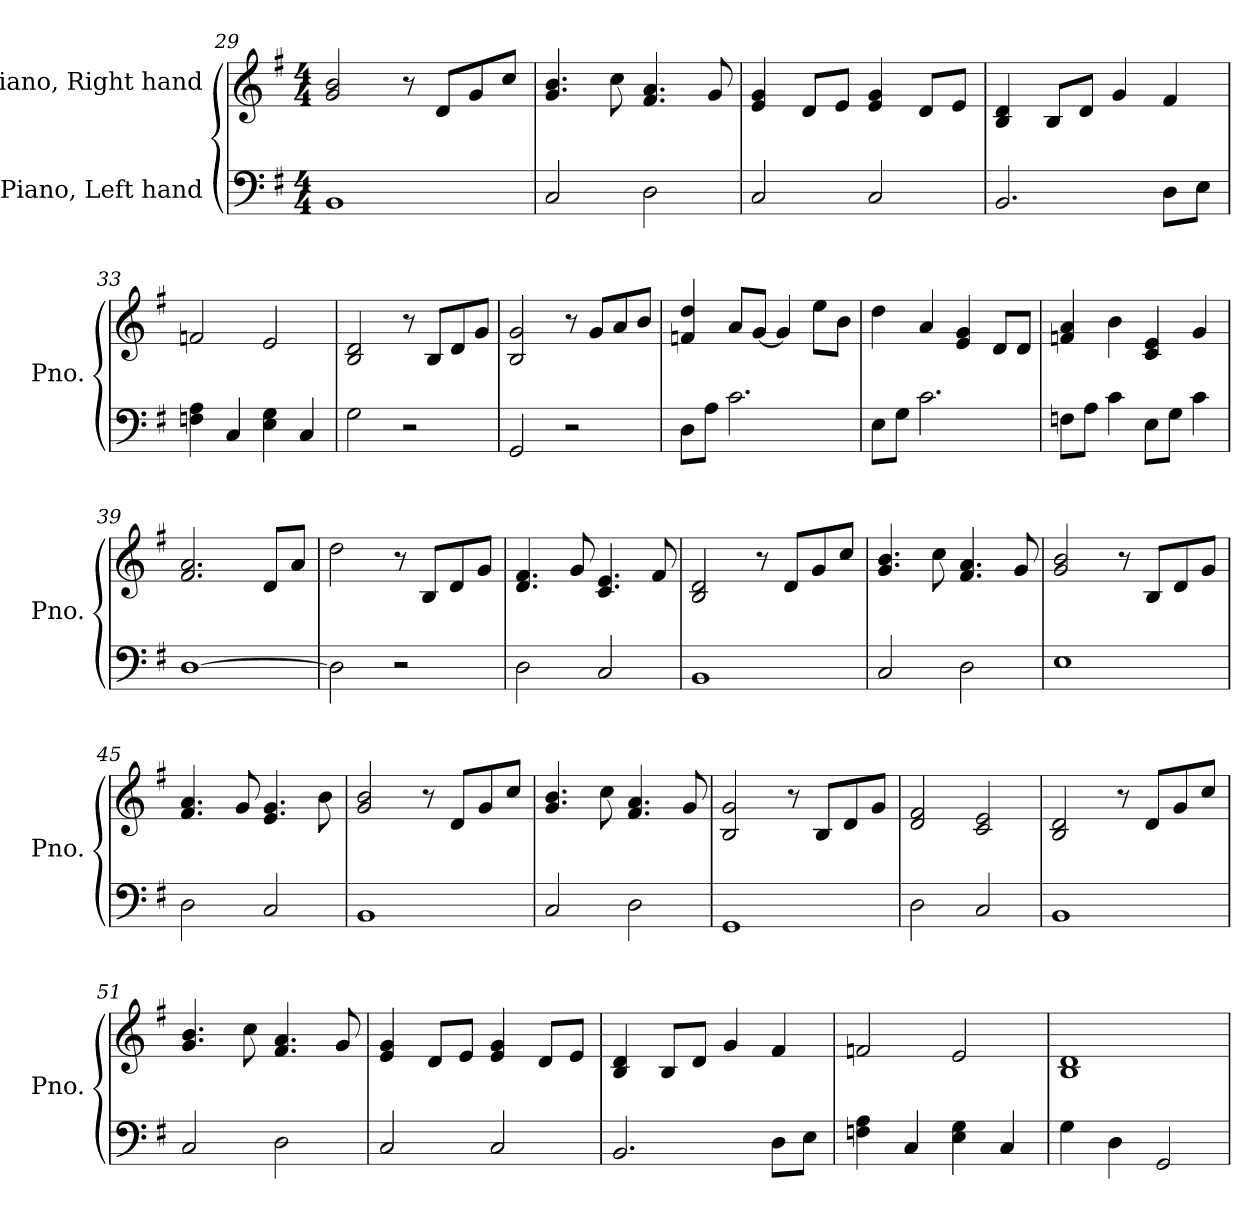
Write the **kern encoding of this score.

**kern	**kern
*part2	*part1
*staff2	*staff1
*I"Piano, Left hand	*I"Piano, Right hand
*I'Pno.	*I'Pno.
*clefF4	*clefG2
*k[f#]	*k[f#]
*M4/4	*M4/4
=29	=29
1BB	2g/ 2b/
.	8r
.	8d/L
.	8g/
.	8cc/J
=30	=30
2C/	4.g/ 4.b/
.	8cc\
2D\	4.f#/ 4.a/
.	8g/
=31	=31
2C/	4e/ 4g/
.	8d/L
.	8e/J
2C/	4e/ 4g/
.	8d/L
.	8e/J
=32	=32
2.BB/	4B/ 4d/
.	8B/L
.	8d/J
.	4g/
8D\L	4f#/
8E\J	.
=33	=33
4Fn\ 4A\	2fn/
4C/	.
4E\ 4G\	2e/
4C/	.
!!LO:LB:g=z
=34	=34
2G\	2B/ 2d/
2r	8r
.	8B/L
.	8d/
.	8g/J
=35	=35
2GG/	2B/ 2g/
2r	8r
.	8g/L
.	8a/
.	8b/J
=36	=36
8D\L	4fn/ 4dd/
8A\J	.
2.c\	8a/L
.	[8g/J
.	4g/]
.	8ee\L
.	8b\J
=37	=37
8E\L	4dd\
8G\J	.
2.c\	4a/
.	4e/ 4g/
.	8d/L
.	8d/J
=38	=38
8Fn\L	4fn/ 4a/
8A\J	.
4c\	4b\
8E\L	4c/ 4e/
8G\J	.
4c\	4g/
=39	=39
[1D	2.f#/ 2.a/
.	8d/L
.	8a/J
=40	=40
2D\]	2dd\
2r	8r
.	8B/L
.	8d/
.	8g/J
!!LO:PB:g=z
=41	=41
2D\	4.d/ 4.f#/
.	8g/
2C/	4.c/ 4.e/
.	8f#/
=42	=42
1BB	2B/ 2d/
.	8r
.	8d/L
.	8g/
.	8cc/J
=43	=43
2C/	4.g/ 4.b/
.	8cc\
2D\	4.f#/ 4.a/
.	8g/
=44	=44
1E	2g/ 2b/
.	8r
.	8B/L
.	8d/
.	8g/J
=45	=45
2D\	4.f#/ 4.a/
.	8g/
2C/	4.e/ 4.g/
.	8b\
=46	=46
1BB	2g/ 2b/
.	8r
.	8d/L
.	8g/
.	8cc/J
=47	=47
2C/	4.g/ 4.b/
.	8cc\
2D\	4.f#/ 4.a/
.	8g/
!!LO:LB:g=z
=48	=48
1GG	2B/ 2g/
.	8r
.	8B/L
.	8d/
.	8g/J
=49	=49
2D\	2d/ 2f#/
2C/	2c/ 2e/
=50	=50
1BB	2B/ 2d/
.	8r
.	8d/L
.	8g/
.	8cc/J
=51	=51
2C/	4.g/ 4.b/
.	8cc\
2D\	4.f#/ 4.a/
.	8g/
=52	=52
2C/	4e/ 4g/
.	8d/L
.	8e/J
2C/	4e/ 4g/
.	8d/L
.	8e/J
=53	=53
2.BB/	4B/ 4d/
.	8B/L
.	8d/J
.	4g/
8D\L	4f#/
8E\J	.
=54	=54
4Fn\ 4A\	2fn/
4C/	.
4E\ 4G\	2e/
4C/	.
!!LO:LB:g=z
=55	=55
4G\	1B 1d
4D\	.
2GG/	.
=	=
*-	*-
